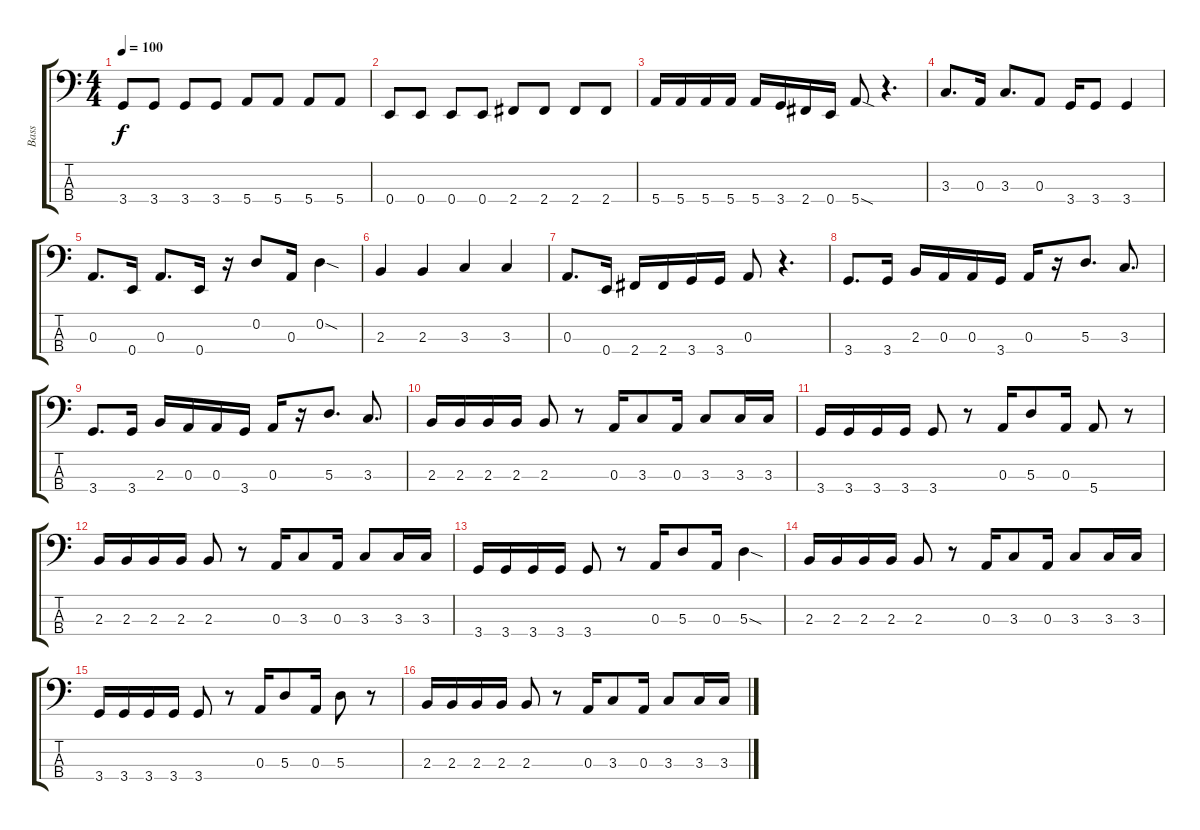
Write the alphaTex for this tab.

\track ("Bass" "Bass") {instrument electricbasspick}
\staff {score tabs}
\tuning (G2 D2 A1 E1) {hide}
\ts (4 4)
\tempo 100
\clef f4
\ks c
3.4.8{dy f} 3.4.8 3.4.8 3.4.8 5.4.8 5.4.8 5.4.8 5.4.8 |
0.4.8 0.4.8 0.4.8 0.4.8 2.4.8 2.4.8 2.4.8 2.4.8 |
5.4.16 5.4.16 5.4.16 5.4.16 5.4.16 3.4.16 2.4.16 0.4.16 5.4{sod}.8 r.4{d} |
3.3.8{d} 0.3.16 3.3.8{d} 0.3.8 3.4.16 3.4.8 3.4.4 |
0.3.8{d} 0.4.16 0.3.8{d} 0.4.16 r.16 0.2.8 0.3.16 0.2{sod}.4 |
2.3.4 2.3.4 3.3.4 3.3.4 |
0.3.8{d} 0.4.16 2.4.16 2.4.16 3.4.16 3.4.16 0.3.8 r.4{d} |
3.4.8{d} 3.4.16 2.3.16 0.3.16 0.3.16 3.4.16 0.3.16 r.16 5.3.8{d} 3.3.8{d} |
3.4.8{d} 3.4.16 2.3.16 0.3.16 0.3.16 3.4.16 0.3.16 r.16 5.3.8{d} 3.3.8{d} |
2.3.16 2.3.16 2.3.16 2.3.16 2.3.8 r.8 0.3.16 3.3.8 0.3.16 3.3.8 3.3.16 3.3.16 |
3.4.16 3.4.16 3.4.16 3.4.16 3.4.8 r.8 0.3.16 5.3.8 0.3.16 5.4.8 r.8 |
2.3.16 2.3.16 2.3.16 2.3.16 2.3.8 r.8 0.3.16 3.3.8 0.3.16 3.3.8 3.3.16 3.3.16 |
3.4.16 3.4.16 3.4.16 3.4.16 3.4.8 r.8 0.3.16 5.3.8 0.3.16 5.3{sod}.4 |
2.3.16 2.3.16 2.3.16 2.3.16 2.3.8 r.8 0.3.16 3.3.8 0.3.16 3.3.8 3.3.16 3.3.16 |
3.4.16 3.4.16 3.4.16 3.4.16 3.4.8 r.8 0.3.16 5.3.8 0.3.16 5.3.8 r.8 |
2.3.16 2.3.16 2.3.16 2.3.16 2.3.8 r.8 0.3.16 3.3.8 0.3.16 3.3.8 3.3.16 3.3.16
